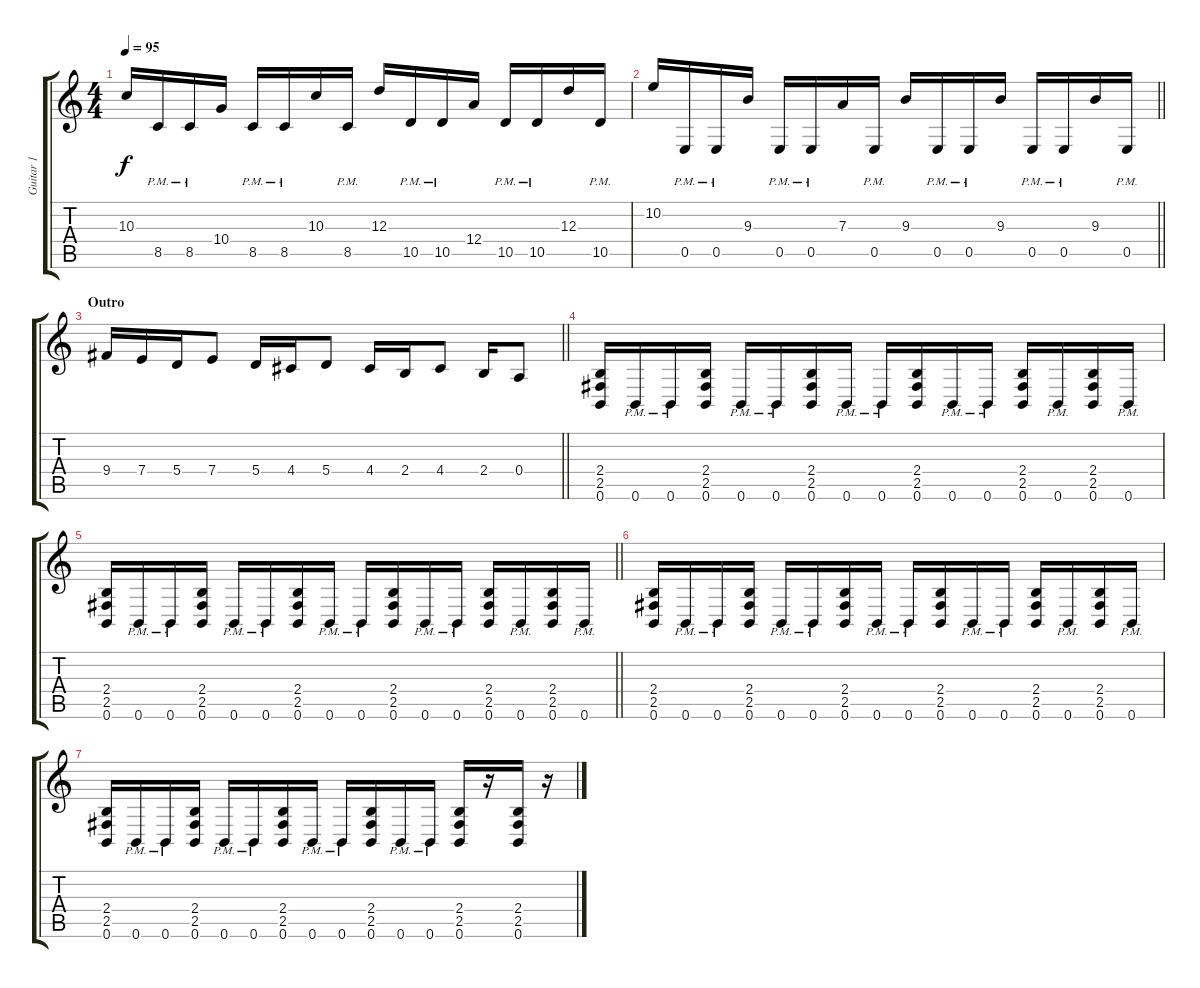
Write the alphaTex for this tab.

\track ("Guitar 1" "Guitar 1") {instrument distortionguitar}
\staff {score tabs}
\tuning (B3 Gb3 D3 A2 E2 B1) {hide}
\ts (4 4)
\tempo 95
\clef g2
\ks c
10.3.16{dy f} 8.5{pm}.16 8.5{pm}.16 10.4.16 8.5{pm}.16 8.5{pm}.16 10.3.16 8.5{pm}.16 12.3.16 10.5{pm}.16 10.5{pm}.16 12.4.16 10.5{pm}.16 10.5{pm}.16 12.3.16 10.5{pm}.16 |
\barLineRight lightlight
10.2.16 0.5{pm}.16 0.5{pm}.16 9.3.16 0.5{pm}.16 0.5{pm}.16 7.3.16 0.5{pm}.16 9.3.16 0.5{pm}.16 0.5{pm}.16 9.3.16 0.5{pm}.16 0.5{pm}.16 9.3.16 0.5{pm}.16 |
\section ("" "Outro")
\barLineRight lightlight
9.4.16 7.4.16 5.4.16 7.4.8 5.4.16 4.4.16 5.4.8 4.4.16 2.4.16 4.4.8 2.4.16 0.4.8 |
(2.4 2.5 0.6).16 0.6{pm}.16 0.6{pm}.16 (2.4 2.5 0.6).16 0.6{pm}.16 0.6{pm}.16 (2.4 2.5 0.6).16 0.6{pm}.16 0.6{pm}.16 (2.4 2.5 0.6).16 0.6{pm}.16 0.6{pm}.16 (2.4 2.5 0.6).16 0.6{pm}.16 (2.4 2.5 0.6).16 0.6{pm}.16 |
\barLineRight lightlight
(2.4 2.5 0.6).16 0.6{pm}.16 0.6{pm}.16 (2.4 2.5 0.6).16 0.6{pm}.16 0.6{pm}.16 (2.4 2.5 0.6).16 0.6{pm}.16 0.6{pm}.16 (2.4 2.5 0.6).16 0.6{pm}.16 0.6{pm}.16 (2.4 2.5 0.6).16 0.6{pm}.16 (2.4 2.5 0.6).16 0.6{pm}.16 |
(2.4 2.5 0.6).16 0.6{pm}.16 0.6{pm}.16 (2.4 2.5 0.6).16 0.6{pm}.16 0.6{pm}.16 (2.4 2.5 0.6).16 0.6{pm}.16 0.6{pm}.16 (2.4 2.5 0.6).16 0.6{pm}.16 0.6{pm}.16 (2.4 2.5 0.6).16 0.6{pm}.16 (2.4 2.5 0.6).16 0.6{pm}.16 |
(2.4 2.5 0.6).16 0.6{pm}.16 0.6{pm}.16 (2.4 2.5 0.6).16 0.6{pm}.16 0.6{pm}.16 (2.4 2.5 0.6).16 0.6{pm}.16 0.6{pm}.16 (2.4 2.5 0.6).16 0.6{pm}.16 0.6{pm}.16 (2.4 2.5 0.6).16 r.16 (2.4 2.5 0.6).16 r.16
